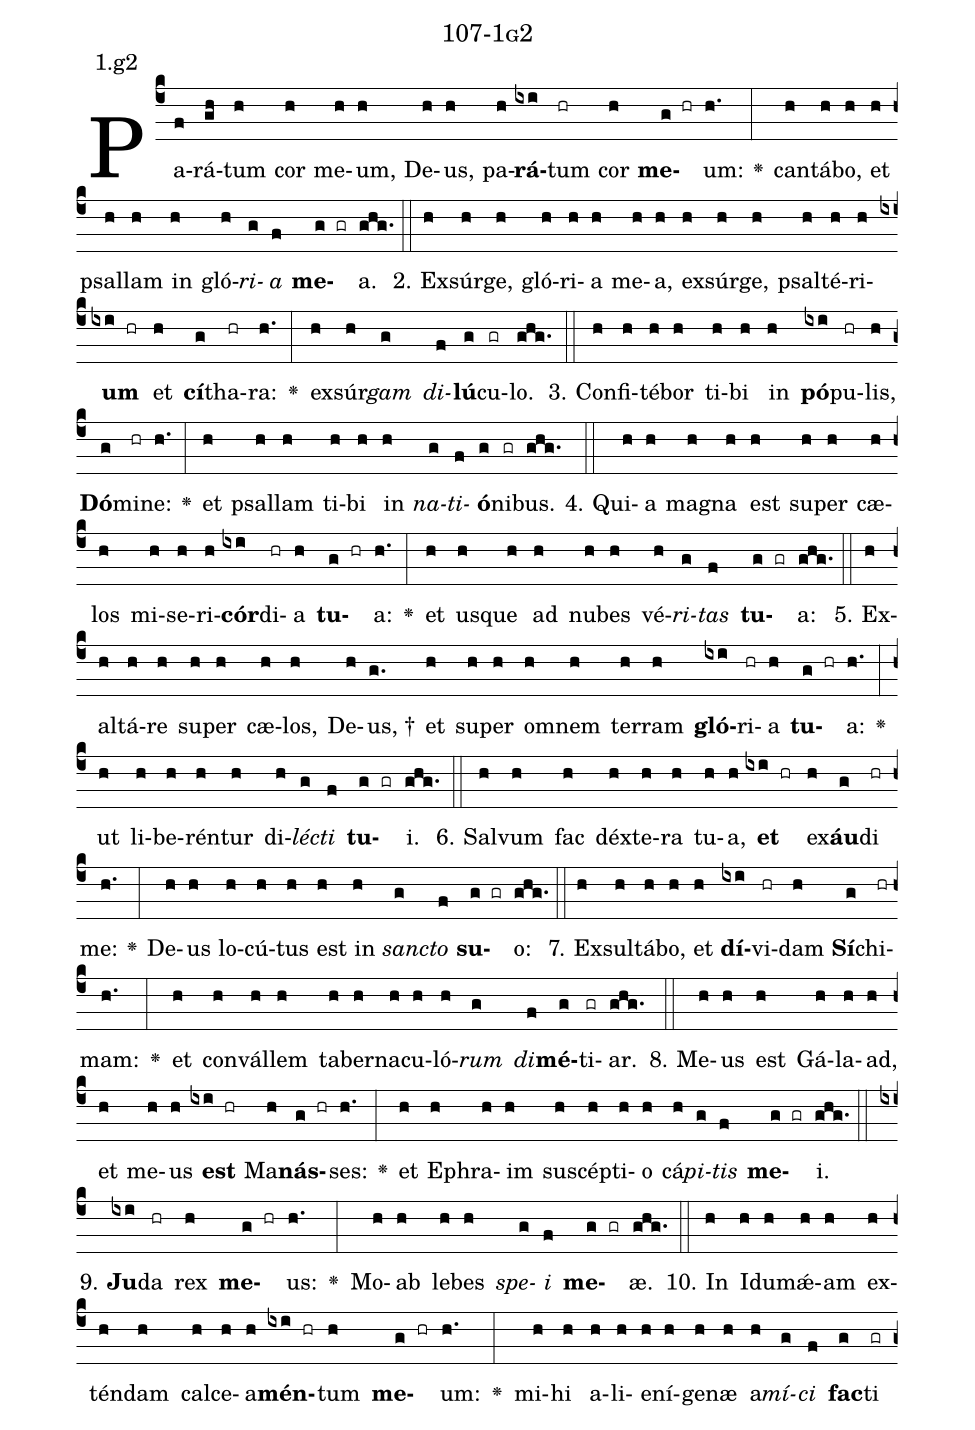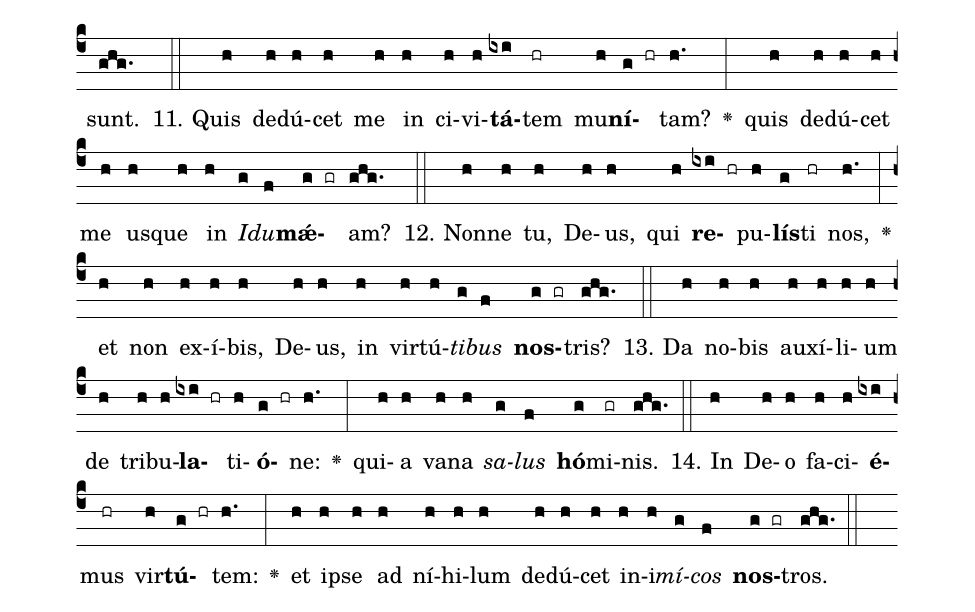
name: 107-1g2;
annotation: 1.g2;
%%
(c4)Pa(f)rá(gh)tum(h) cor(h) me(h)um,(h) De(h)us,(h) pa(h)<b>rá</b>(ixi)tum(hr) cor(h) <b>me</b>(g hr)um:(h.) <v>\greheightstar</v>(:) can(h)tá(h)bo,(h) et(h) psal(h)lam(h) in(h) gló(h)<i>ri</i>(g)<i>a</i>(f) <b>me</b>(g gr)a.(ghg.) (::)
2. Ex(h)súr(h)ge,(h) gló(h)ri(h)a(h) me(h)a,(h) ex(h)súr(h)ge,(h) psal(h)té(h)ri(h)<b>um</b>(ixi hr) et(h) <b>cí</b>(g)tha(hr)ra:(h.) <v>\greheightstar</v>(:) ex(h)súr(h)<i>gam</i>(g) <i>di</i>(f)<b>lú</b>(g)cu(gr)lo.(ghg.) (::)
3. Con(h)fi(h)té(h)bor(h) ti(h)bi(h) in(h) <b>pó</b>(ixi)pu(hr)lis,(h) <b>Dó</b>(g)mi(hr)ne:(h.) <v>\greheightstar</v>(:) et(h) psal(h)lam(h) ti(h)bi(h) in(h) <i>na</i>(g)<i>ti</i>(f)<b>ó</b>(g)ni(gr)bus.(ghg.) (::)
4. Qui(h)a(h) ma(h)gna(h) est(h) su(h)per(h) cæ(h)los(h) mi(h)se(h)ri(h)<b>cór</b>(ixi)di(hr)a(h) <b>tu</b>(g hr)a:(h.) <v>\greheightstar</v>(:) et(h) us(h)que(h) ad(h) nu(h)bes(h) vé(h)<i>ri</i>(g)<i>tas</i>(f) <b>tu</b>(g gr)a:(ghg.) (::)
5. Ex(h)al(h)tá(h)re(h) su(h)per(h) cæ(h)los,(h) De(h)us, †(g.) et(h) su(h)per(h) om(h)nem(h) ter(h)ram(h) <b>gló</b>(ixi)ri(hr)a(h) <b>tu</b>(g hr)a:(h.) <v>\greheightstar</v>(:) ut(h) li(h)be(h)rén(h)tur(h) di(h)<i>léc</i>(g)<i>ti</i>(f) <b>tu</b>(g gr)i.(ghg.) (::)
6. Sal(h)vum(h) fac(h) déx(h)te(h)ra(h) tu(h)a,(h) <b>et</b>(ixi hr) ex(h)<b>áu</b>(g)di(hr) me:(h.) <v>\greheightstar</v>(:) De(h)us(h) lo(h)cú(h)tus(h) est(h) in(h) <i>sanc</i>(g)<i>to</i>(f) <b>su</b>(g gr)o:(ghg.) (::)
7. Ex(h)sul(h)tá(h)bo,(h) et(h) <b>dí</b>(ixi)vi(hr)dam(h) <b>Sí</b>(g)chi(hr)mam:(h.) <v>\greheightstar</v>(:) et(h) con(h)vál(h)lem(h) ta(h)ber(h)na(h)cu(h)ló(h)<i>rum</i>(g) <i>di</i>(f)<b>mé</b>(g)ti(gr)ar.(ghg.) (::)
8. Me(h)us(h) est(h) Gá(h)la(h)ad,(h) et(h) me(h)us(h) <b>est</b>(ixi hr) Ma(h)<b>nás</b>(g hr)ses:(h.) <v>\greheightstar</v>(:) et(h) E(h)phra(h)im(h) su(h)scép(h)ti(h)o(h) cá(h)<i>pi</i>(g)<i>tis</i>(f) <b>me</b>(g gr)i.(ghg.) (::)
9. <b>Ju</b>(ixi)da(hr) rex(h) <b>me</b>(g hr)us:(h.) <v>\greheightstar</v>(:) Mo(h)ab(h) le(h)bes(h) <i>spe</i>(g)<i>i</i>(f) <b>me</b>(g gr)æ.(ghg.) (::)
10. In(h) I(h)du(h)mǽ(h)am(h) ex(h)tén(h)dam(h) cal(h)ce(h)a(h)<b>mén</b>(ixi hr)tum(h) <b>me</b>(g hr)um:(h.) <v>\greheightstar</v>(:) mi(h)hi(h) a(h)li(h)e(h)ní(h)ge(h)næ(h) a(h)<i>mí</i>(g)<i>ci</i>(f) <b>fac</b>(g)ti(gr) sunt.(ghg.) (::)
11. Quis(h) de(h)dú(h)cet(h) me(h) in(h) ci(h)vi(h)<b>tá</b>(ixi)tem(hr) mu(h)<b>ní</b>(g hr)tam?(h.) <v>\greheightstar</v>(:) quis(h) de(h)dú(h)cet(h) me(h) us(h)que(h) in(h) <i>I</i>(g)<i>du</i>(f)<b>mǽ</b>(g gr)am?(ghg.) (::)
12. Non(h)ne(h) tu,(h) De(h)us,(h) qui(h) <b>re</b>(ixi hr)pu(h)<b>lís</b>(g)ti(hr) nos,(h.) <v>\greheightstar</v>(:) et(h) non(h) ex(h)í(h)bis,(h) De(h)us,(h) in(h) vir(h)tú(h)<i>ti</i>(g)<i>bus</i>(f) <b>nos</b>(g gr)tris?(ghg.) (::)
13. Da(h) no(h)bis(h) au(h)xí(h)li(h)um(h) de(h) tri(h)bu(h)<b>la</b>(ixi hr)ti(h)<b>ó</b>(g hr)ne:(h.) <v>\greheightstar</v>(:) qui(h)a(h) va(h)na(h) <i>sa</i>(g)<i>lus</i>(f) <b>hó</b>(g)mi(gr)nis.(ghg.) (::)
14. In(h) De(h)o(h) fa(h)ci(h)<b>é</b>(ixi)mus(hr) vir(h)<b>tú</b>(g hr)tem:(h.) <v>\greheightstar</v>(:) et(h) ip(h)se(h) ad(h) ní(h)hi(h)lum(h) de(h)dú(h)cet(h) in(h)i(h)<i>mí</i>(g)<i>cos</i>(f) <b>nos</b>(g gr)tros.(ghg.) (::)
